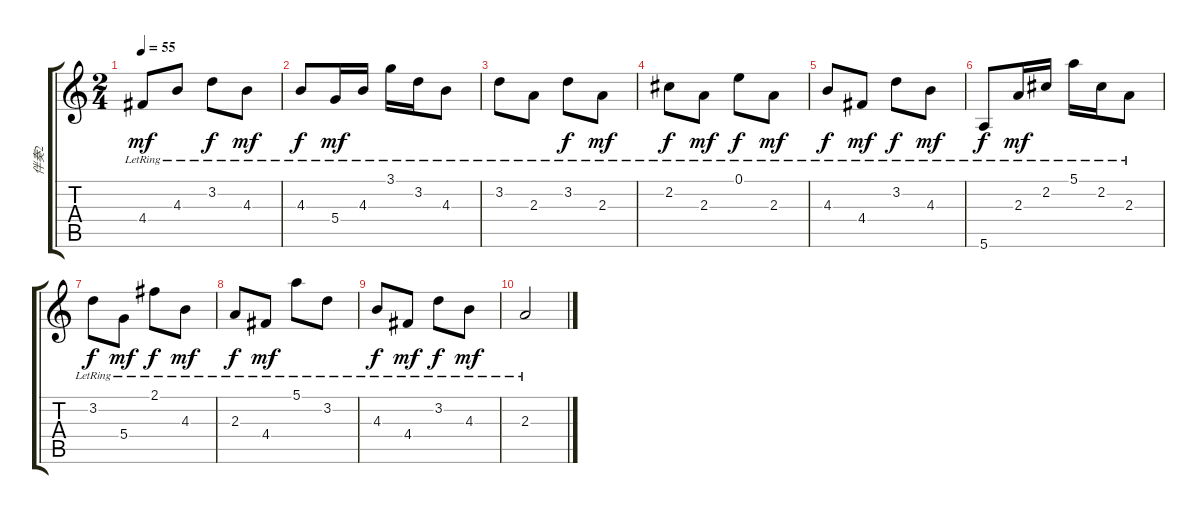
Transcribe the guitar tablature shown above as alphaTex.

\track ("伴奏2" "伴奏2") {instrument electricguitarclean}
\staff {score tabs}
\tuning (E4 B3 G3 D3 A2 E2) {hide}
\ts (2 4)
\tempo 55
\clef g2
\ks c
4.4{lr}.8{dy mf} 4.3{lr}.8 3.2{lr}.8{dy f} 4.3{lr}.8{dy mf} |
4.3{lr}.8{dy f} 5.4{lr}.16{dy mf} 4.3{lr}.16 3.1{lr}.16 3.2{lr}.16 4.3{lr}.8 |
3.2{lr}.8 2.3{lr}.8 3.2{lr}.8{dy f} 2.3{lr}.8{dy mf} |
2.2{lr}.8{dy f} 2.3{lr}.8{dy mf} 0.1{lr}.8{dy f} 2.3{lr}.8{dy mf} |
4.3{lr}.8{dy f} 4.4{lr}.8{dy mf} 3.2{lr}.8{dy f} 4.3{lr}.8{dy mf} |
5.6{lr}.8{dy f} 2.3{lr}.16{dy mf} 2.2{lr}.16 5.1{lr}.16 2.2{lr}.16 2.3{lr}.8 |
3.2{lr}.8{dy f} 5.4{lr}.8{dy mf} 2.1{lr}.8{dy f} 4.3{lr}.8{dy mf} |
2.3{lr}.8{dy f} 4.4{lr}.8{dy mf} 5.1{lr}.8 3.2{lr}.8 |
4.3{lr}.8{dy f} 4.4{lr}.8{dy mf} 3.2{lr}.8{dy f} 4.3{lr}.8{dy mf} |
2.3{lr}.2
